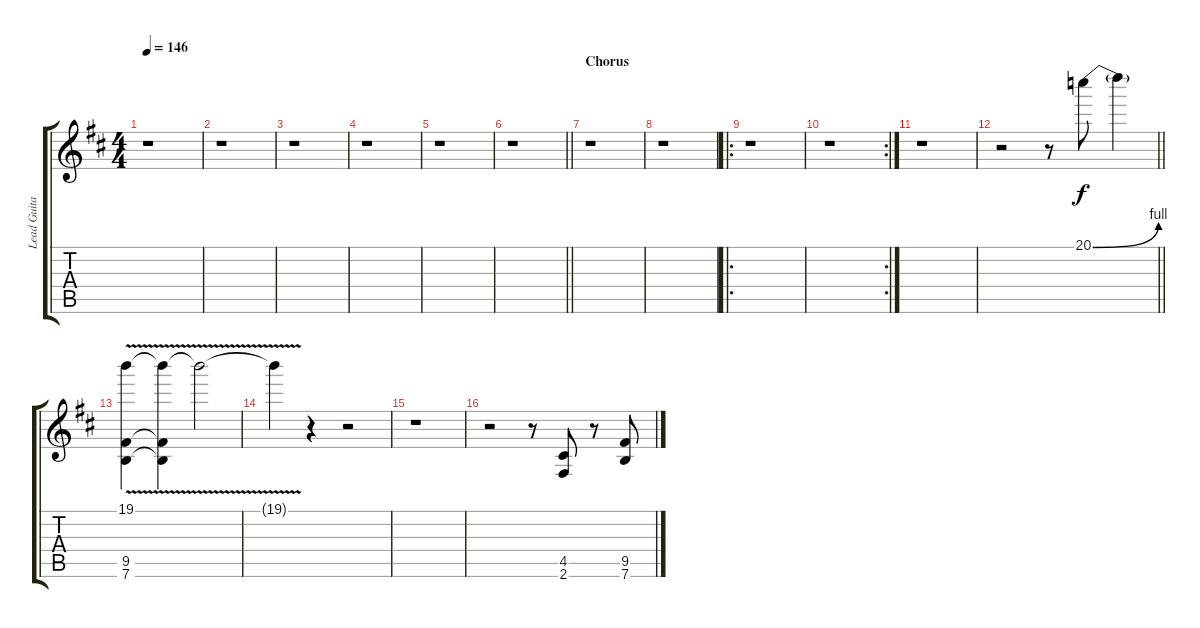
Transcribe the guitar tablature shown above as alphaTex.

\track ("Lead Guitar" "Lead Guita") {instrument overdrivenguitar}
\staff {score tabs}
\tuning (E4 B3 G3 D3 A2 E2) {hide}
\ts (4 4)
\tempo 146
\clef g2
\ks d
r.1{dy f} |
r.1 |
r.1 |
r.1 |
r.1 |
\barLineRight lightlight
r.1 |
\section ("" "Chorus")
r.1 |
r.1 |
\ro
r.1 |
\rc 2
r.1 |
r.1 |
\barLineRight lightlight
r.2 r.8 20.1{be (bend 0 0 60 4)}.8 20.1{t}.4 |
(19.1{v} 9.5{v} 7.6{v}).4 (19.1{v t} 9.5{v t} 7.6{v t}).4 19.1{v t}.2 |
19.1{v t}.4 r.4 r.2 |
r.1 |
r.2 r.8 (4.5 2.6).8 r.8 (9.5 7.6).8
